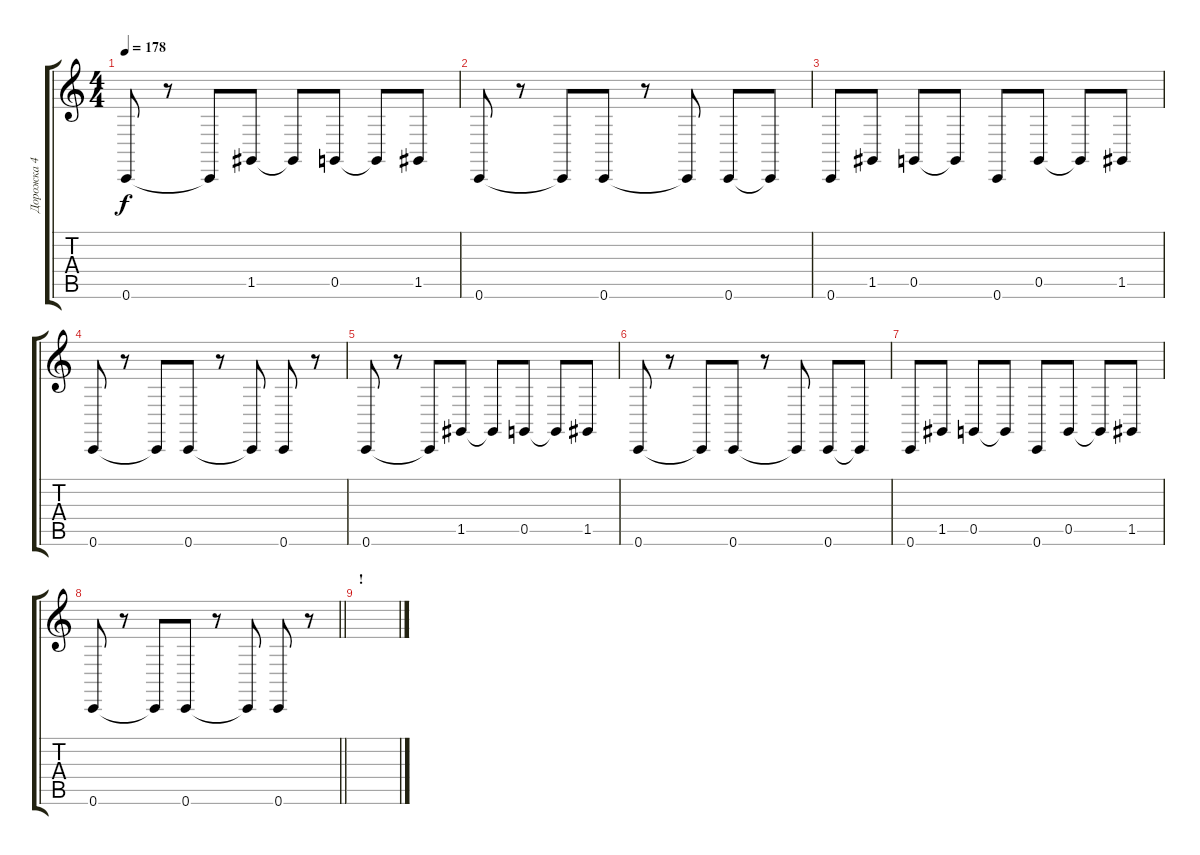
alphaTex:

\track ("Дорожка 4" "Дорожка 4") {instrument fx1rain}
\staff {score tabs}
\tuning (D4 A3 F3 C3 G2 C2) {hide}
\ts (4 4)
\tempo 178
\clef g2
\ks c
0.6.8{dy f} r.8 0.6{t}.8 1.5.8 1.5{t}.8 0.5.8 0.5{t}.8 1.5.8 |
0.6.8 r.8 0.6{t}.8 0.6.8 r.8 0.6{t}.8 0.6.8 0.6{t}.8 |
0.6.8 1.5.8 0.5.8 0.5{t}.8 0.6.8 0.5.8 0.5{t}.8 1.5.8 |
0.6.8 r.8 0.6{t}.8 0.6.8 r.8 0.6{t}.8 0.6.8 r.8 |
0.6.8 r.8 0.6{t}.8 1.5.8 1.5{t}.8 0.5.8 0.5{t}.8 1.5.8 |
0.6.8 r.8 0.6{t}.8 0.6.8 r.8 0.6{t}.8 0.6.8 0.6{t}.8 |
0.6.8 1.5.8 0.5.8 0.5{t}.8 0.6.8 0.5.8 0.5{t}.8 1.5.8 |
\barLineRight lightlight
0.6.8 r.8 0.6{t}.8 0.6.8 r.8 0.6{t}.8 0.6.8 r.8 |
\section ("" "!")
